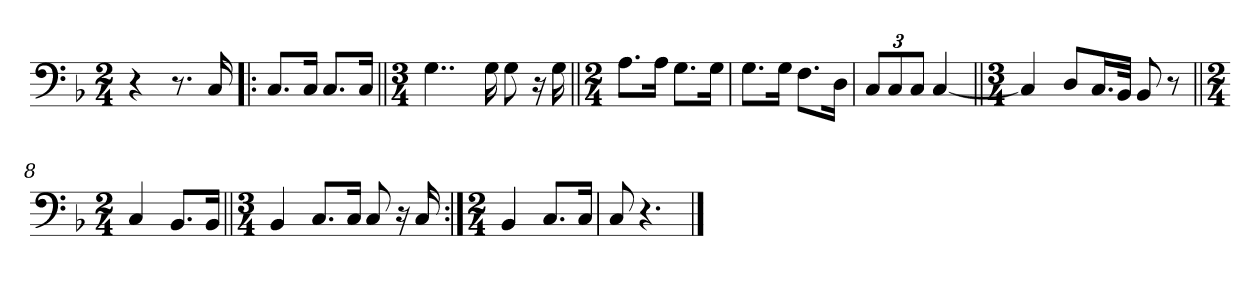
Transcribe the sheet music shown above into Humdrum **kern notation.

**kern
*part1
*staff1
*clefF4
*k[b-]
*M2/4
=1
4r
8.r
16C/
=2!|:
8.C/L
16C/Jk
8.C/L
16C/Jk
=3||
*M3/4
4..G\
16G\
8G\
16r
16G\
=4||
*M2/4
8.A\L
16A\Jk
8.G\L
16G\Jk
=5
8.G\L
16G\Jk
8.F\L
16D\Jk
=6
12C/L
12C/
12C/J
[4C/
=7||
*M3/4
4C/]
8D/L
16.C/L
32BB-/JJk
8BB-/
8r
=8||
*M2/4
4C/
8.BB-/L
16BB-/Jk
=9||
*M3/4
4BB-/
8.C/L
16C/Jk
8C/
16r
16C/
=:|!
*M2/4
4BB-/
8.C/L
16C/Jk
=11
8C/
4.r
==
*-
